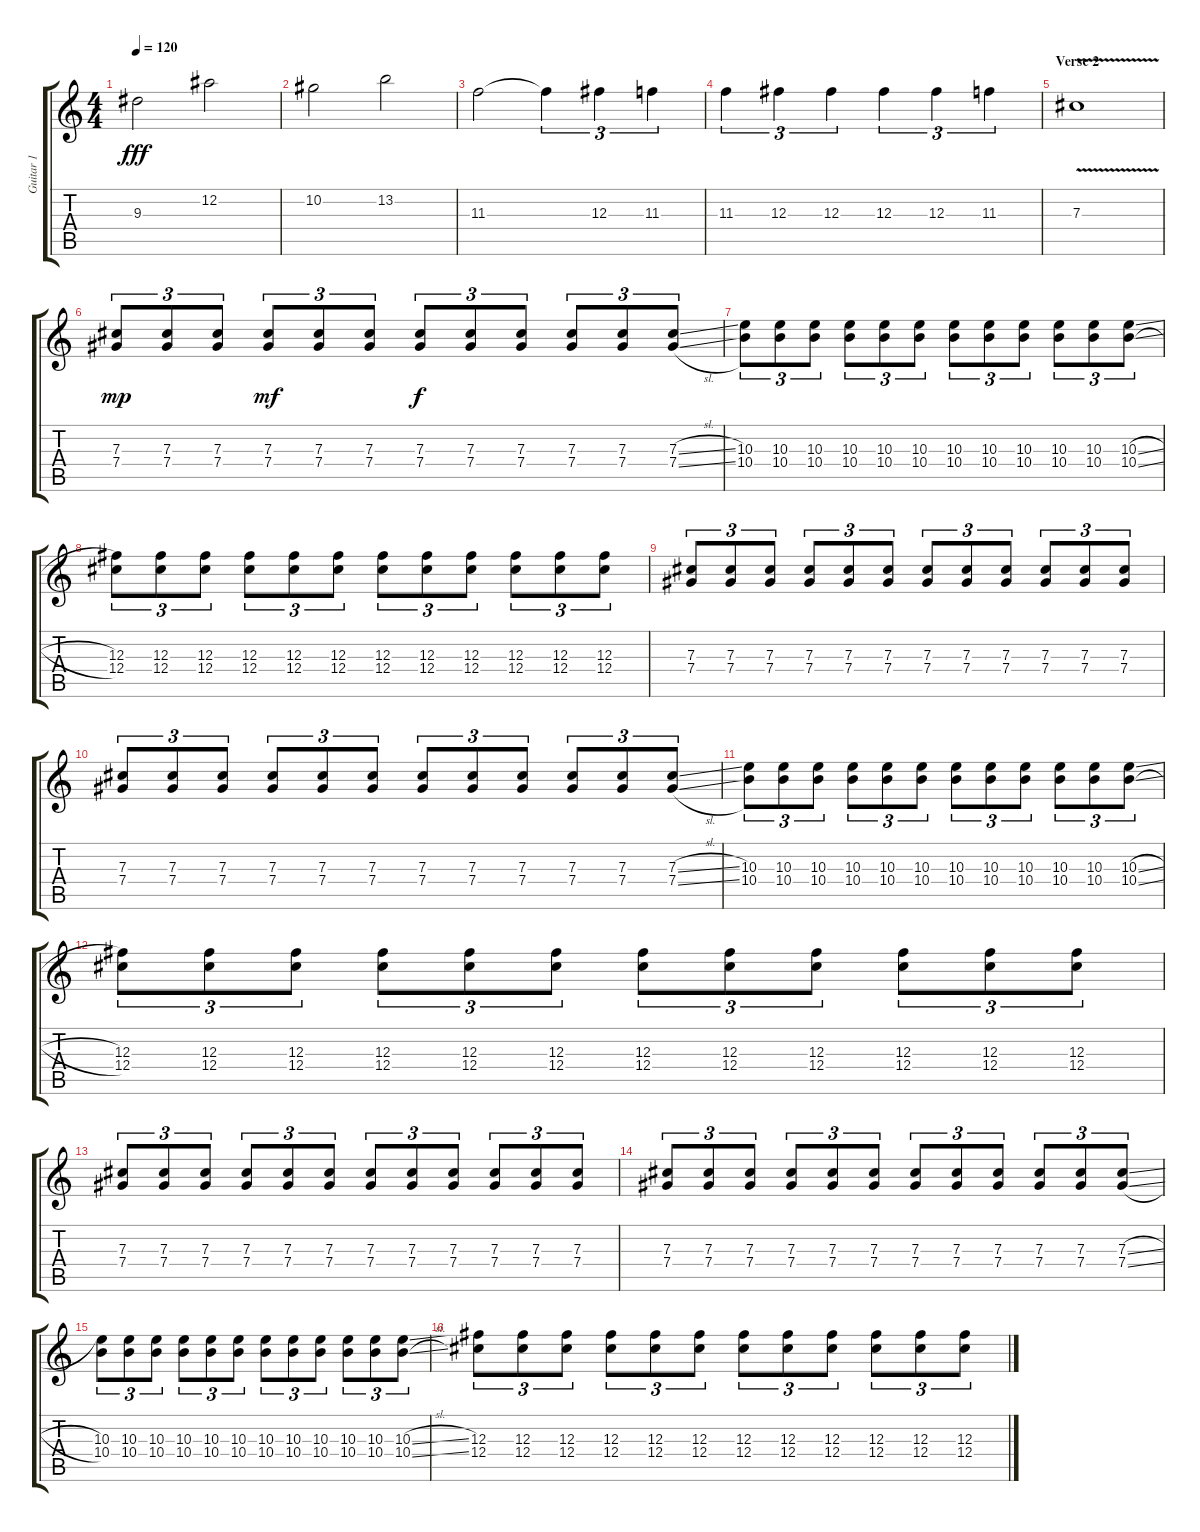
\track ("Guitar 1" "Guitar 1") {instrument distortionguitar}
\staff {score tabs}
\tuning (Eb4 Bb3 Gb3 Db3 Ab2 Db2) {hide}
\ts (4 4)
\tempo 120
\clef g2
\ks c
9.3.2{dy fff} 12.2.2 |
10.2.2 13.2.2 |
11.3.2 11.3{t}.4{tu (3 2)} 12.3.4{tu (3 2)} 11.3.4{tu (3 2)} |
11.3.4{tu (3 2)} 12.3.4{tu (3 2)} 12.3.4{tu (3 2)} 12.3.4{tu (3 2)} 12.3.4{tu (3 2)} 11.3.4{tu (3 2)} |
\section ("" "Verse 2")
7.3{v}.1 |
(7.3 7.4).8{tu (3 2) dy mp} (7.3 7.4).8{tu (3 2)} (7.3 7.4).8{tu (3 2)} (7.3 7.4).8{tu (3 2) dy mf} (7.3 7.4).8{tu (3 2)} (7.3 7.4).8{tu (3 2)} (7.3 7.4).8{tu (3 2) dy f} (7.3 7.4).8{tu (3 2)} (7.3 7.4).8{tu (3 2)} (7.3 7.4).8{tu (3 2)} (7.3 7.4).8{tu (3 2)} (7.3{sl} 7.4{sl}).8{tu (3 2)} |
(10.3 10.4).8{tu (3 2)} (10.3 10.4).8{tu (3 2)} (10.3 10.4).8{tu (3 2)} (10.3 10.4).8{tu (3 2)} (10.3 10.4).8{tu (3 2)} (10.3 10.4).8{tu (3 2)} (10.3 10.4).8{tu (3 2)} (10.3 10.4).8{tu (3 2)} (10.3 10.4).8{tu (3 2)} (10.3 10.4).8{tu (3 2)} (10.3 10.4).8{tu (3 2)} (10.3{sl} 10.4{sl}).8{tu (3 2)} |
(12.3 12.4).8{tu (3 2)} (12.3 12.4).8{tu (3 2)} (12.3 12.4).8{tu (3 2)} (12.3 12.4).8{tu (3 2)} (12.3 12.4).8{tu (3 2)} (12.3 12.4).8{tu (3 2)} (12.3 12.4).8{tu (3 2)} (12.3 12.4).8{tu (3 2)} (12.3 12.4).8{tu (3 2)} (12.3 12.4).8{tu (3 2)} (12.3 12.4).8{tu (3 2)} (12.3 12.4).8{tu (3 2)} |
(7.3 7.4).8{tu (3 2)} (7.3 7.4).8{tu (3 2)} (7.3 7.4).8{tu (3 2)} (7.3 7.4).8{tu (3 2)} (7.3 7.4).8{tu (3 2)} (7.3 7.4).8{tu (3 2)} (7.3 7.4).8{tu (3 2)} (7.3 7.4).8{tu (3 2)} (7.3 7.4).8{tu (3 2)} (7.3 7.4).8{tu (3 2)} (7.3 7.4).8{tu (3 2)} (7.3 7.4).8{tu (3 2)} |
(7.3 7.4).8{tu (3 2)} (7.3 7.4).8{tu (3 2)} (7.3 7.4).8{tu (3 2)} (7.3 7.4).8{tu (3 2)} (7.3 7.4).8{tu (3 2)} (7.3 7.4).8{tu (3 2)} (7.3 7.4).8{tu (3 2)} (7.3 7.4).8{tu (3 2)} (7.3 7.4).8{tu (3 2)} (7.3 7.4).8{tu (3 2)} (7.3 7.4).8{tu (3 2)} (7.3{sl} 7.4{sl}).8{tu (3 2)} |
(10.3 10.4).8{tu (3 2)} (10.3 10.4).8{tu (3 2)} (10.3 10.4).8{tu (3 2)} (10.3 10.4).8{tu (3 2)} (10.3 10.4).8{tu (3 2)} (10.3 10.4).8{tu (3 2)} (10.3 10.4).8{tu (3 2)} (10.3 10.4).8{tu (3 2)} (10.3 10.4).8{tu (3 2)} (10.3 10.4).8{tu (3 2)} (10.3 10.4).8{tu (3 2)} (10.3{sl} 10.4{sl}).8{tu (3 2)} |
(12.3 12.4).8{tu (3 2)} (12.3 12.4).8{tu (3 2)} (12.3 12.4).8{tu (3 2)} (12.3 12.4).8{tu (3 2)} (12.3 12.4).8{tu (3 2)} (12.3 12.4).8{tu (3 2)} (12.3 12.4).8{tu (3 2)} (12.3 12.4).8{tu (3 2)} (12.3 12.4).8{tu (3 2)} (12.3 12.4).8{tu (3 2)} (12.3 12.4).8{tu (3 2)} (12.3 12.4).8{tu (3 2)} |
(7.3 7.4).8{tu (3 2)} (7.3 7.4).8{tu (3 2)} (7.3 7.4).8{tu (3 2)} (7.3 7.4).8{tu (3 2)} (7.3 7.4).8{tu (3 2)} (7.3 7.4).8{tu (3 2)} (7.3 7.4).8{tu (3 2)} (7.3 7.4).8{tu (3 2)} (7.3 7.4).8{tu (3 2)} (7.3 7.4).8{tu (3 2)} (7.3 7.4).8{tu (3 2)} (7.3 7.4).8{tu (3 2)} |
(7.3 7.4).8{tu (3 2)} (7.3 7.4).8{tu (3 2)} (7.3 7.4).8{tu (3 2)} (7.3 7.4).8{tu (3 2)} (7.3 7.4).8{tu (3 2)} (7.3 7.4).8{tu (3 2)} (7.3 7.4).8{tu (3 2)} (7.3 7.4).8{tu (3 2)} (7.3 7.4).8{tu (3 2)} (7.3 7.4).8{tu (3 2)} (7.3 7.4).8{tu (3 2)} (7.3{sl} 7.4{sl}).8{tu (3 2)} |
(10.3 10.4).8{tu (3 2)} (10.3 10.4).8{tu (3 2)} (10.3 10.4).8{tu (3 2)} (10.3 10.4).8{tu (3 2)} (10.3 10.4).8{tu (3 2)} (10.3 10.4).8{tu (3 2)} (10.3 10.4).8{tu (3 2)} (10.3 10.4).8{tu (3 2)} (10.3 10.4).8{tu (3 2)} (10.3 10.4).8{tu (3 2)} (10.3 10.4).8{tu (3 2)} (10.3{sl} 10.4{sl}).8{tu (3 2)} |
(12.3 12.4).8{tu (3 2)} (12.3 12.4).8{tu (3 2)} (12.3 12.4).8{tu (3 2)} (12.3 12.4).8{tu (3 2)} (12.3 12.4).8{tu (3 2)} (12.3 12.4).8{tu (3 2)} (12.3 12.4).8{tu (3 2)} (12.3 12.4).8{tu (3 2)} (12.3 12.4).8{tu (3 2)} (12.3 12.4).8{tu (3 2)} (12.3 12.4).8{tu (3 2)} (12.3 12.4).8{tu (3 2)}
